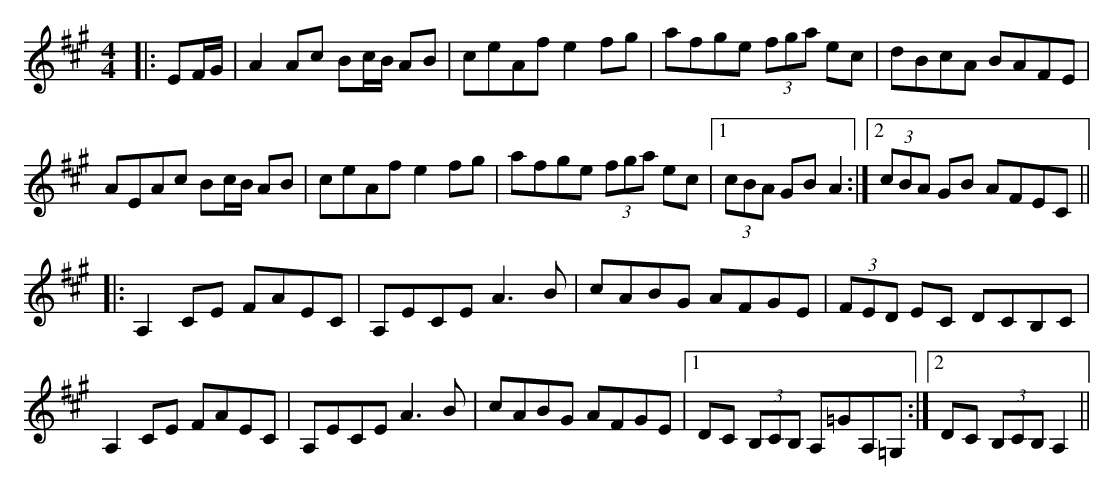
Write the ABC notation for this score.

X:1
M:4/4
K:A
|:EF/G/|A2Ac Bc/B/ AB|ceAf e2fg|afge (3fga ec|dBcA BAFE|
AEAc Bc/B/ AB|ceAf e2fg|afge (3fga ec|1 (3cBA GB A2:|2 (3cBA GB AFEC||
|:A,2 CE FAEC|A,ECE A3B|cABG AFGE|(3FED EC DCB,C|
A,2 CE FAEC|A,ECE A3B|cABG AFGE|1 DC (3B,CB, A,=GA,=G,:|2 DC (3B,CB, A,2||
